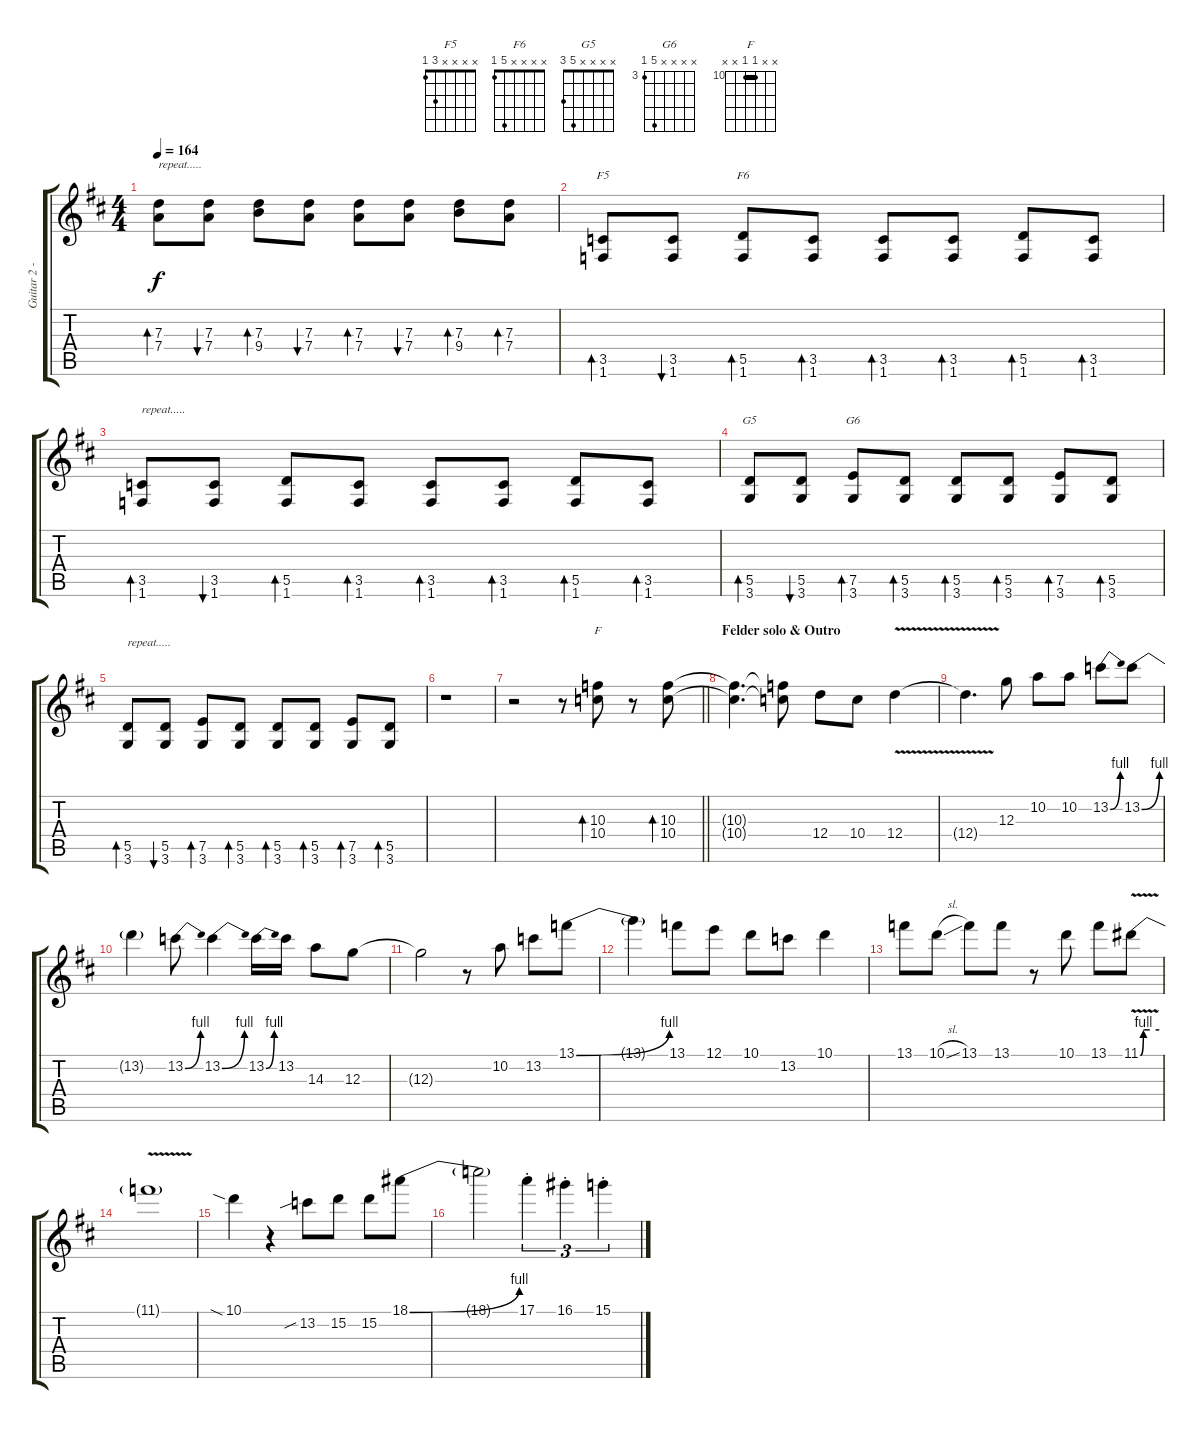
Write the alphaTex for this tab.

\track ("Guitar 2 - Felder" "Guitar 2 -") {instrument distortionguitar}
\staff {score tabs}
\tuning (E4 B3 G3 D3 A2 E2) {hide}
\chord ("F5" x x x x 3 1)
\chord ("F6" x x x x 5 1)
\chord ("G5" x x x x 5 3)
\chord ("G6" x x x x 7 3) {firstfret 3}
\chord ("F" x x 10 10 x x) {firstfret 10 barre 10}
\ts (4 4)
\tempo 164
\clef g2
\ks d
(7.3 7.4).8{bd 30 txt "repeat....." dy f} (7.3 7.4).8{bu 30} (7.3 9.4).8{bd 30} (7.3 7.4).8{bu 30} (7.3 7.4).8{bd 30} (7.3 7.4).8{bu 30} (7.3 9.4).8{bd 30} (7.3 7.4).8{bd 30} |
(3.5 1.6).8{bd 30 ch "F5"} (3.5 1.6).8{bu 30} (5.5 1.6).8{bd 30 ch "F6"} (3.5 1.6).8{bd 30} (3.5 1.6).8{bd 30} (3.5 1.6).8{bd 30} (5.5 1.6).8{bd 30} (3.5 1.6).8{bd 30} |
(3.5 1.6).8{bd 30 txt "repeat....."} (3.5 1.6).8{bu 30} (5.5 1.6).8{bd 30} (3.5 1.6).8{bd 30} (3.5 1.6).8{bd 30} (3.5 1.6).8{bd 30} (5.5 1.6).8{bd 30} (3.5 1.6).8{bd 30} |
(5.5 3.6).8{bd 30 ch "G5"} (5.5 3.6).8{bu 30} (7.5 3.6).8{bd 30 ch "G6"} (5.5 3.6).8{bd 30} (5.5 3.6).8{bd 30} (5.5 3.6).8{bd 30} (7.5 3.6).8{bd 30} (5.5 3.6).8{bd 30} |
(5.5 3.6).8{bd 30 txt "repeat....."} (5.5 3.6).8{bu 30} (7.5 3.6).8{bd 30} (5.5 3.6).8{bd 30} (5.5 3.6).8{bd 30} (5.5 3.6).8{bd 30} (7.5 3.6).8{bd 30} (5.5 3.6).8{bd 30} |
r.1 |
\barLineRight lightlight
r.2 r.8 (10.3 10.4).8{bd 60 ch "F"} r.8 (10.3 10.4).8{bd 60} |
\section ("" "Felder solo & Outro")
(10.3{t} 10.4{t}).4{d volume 16 balance 9} (10.3{t} 10.4{t}).8 12.4.8 10.4.8 12.4{v}.4 |
12.4{t}.4{d} 12.3.8 10.2.8 10.2.8 13.2{be (bend 0 0 60 4)}.8 13.2{be (bend 0 0 60 4)}.8 |
13.2{t}.4 13.2{be (bend 0 0 60 4)}.8 13.2{be (bend 0 0 60 4)}.4 13.2{be (bend 0 0 60 4)}.16 13.2.16 14.3.8 12.3.8 |
12.3{t}.2 r.8 10.2.8 13.2.8 13.1{be (bend 0 0 60 4)}.8 |
13.1{t}.4 13.1.8 12.1.8 10.1.8 13.2.8 10.1.4 |
13.1.8 10.1{sl}.8 13.1.8 13.1.8 r.8 10.1.8 13.1.8 11.1{be (custom 0 0 10 4 15 4 30 4 60 4) v}.8 |
11.1{t}.1 |
10.1{sia}.4 r.4 13.2{sib}.8 15.2.8 15.2.8 18.1{be (bend 0 0 60 4)}.8 |
18.1{t}.2 17.1{st}.4{tu (3 2)} 16.1{st}.4{tu (3 2)} 15.1{st}.4{tu (3 2)}
